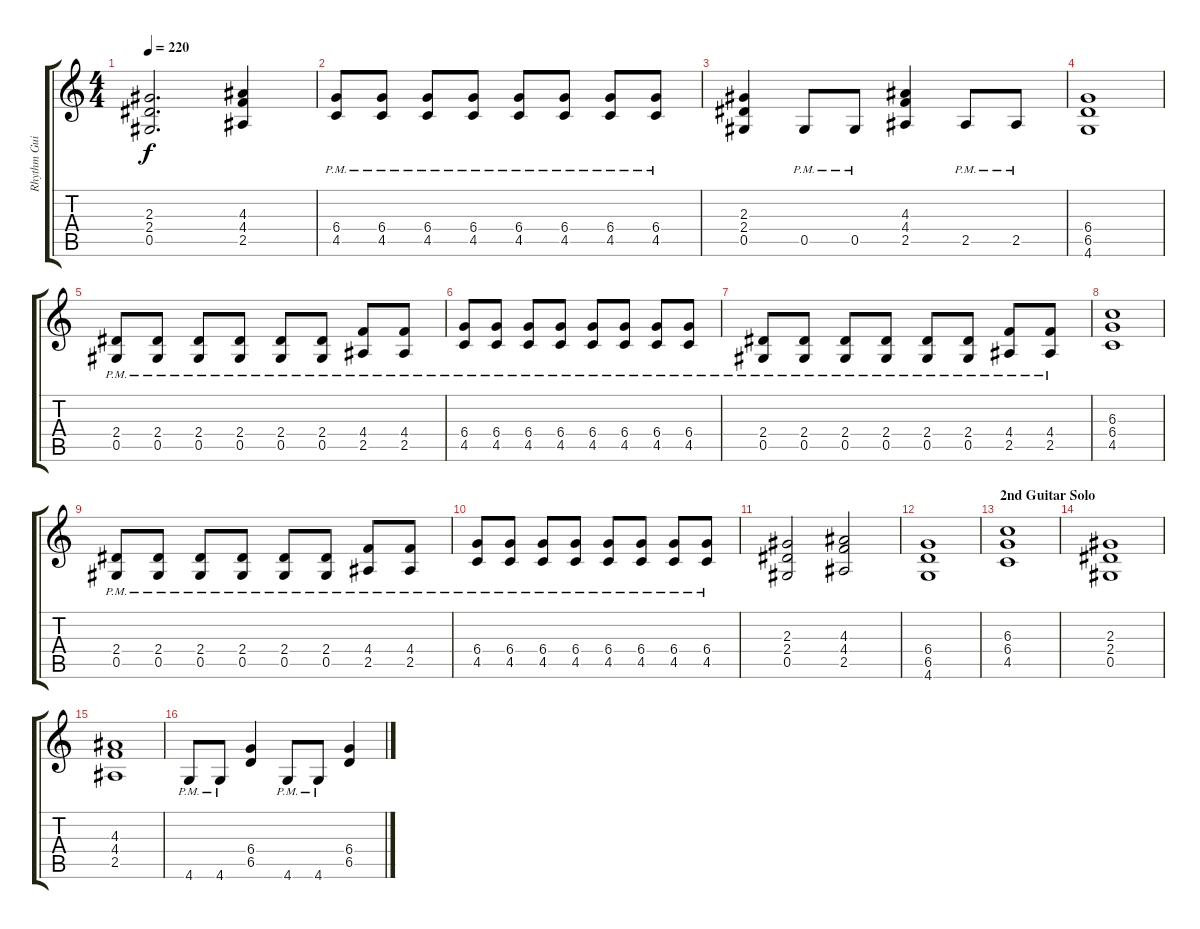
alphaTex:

\track ("Rhythm Guitar 1" "Rhythm Gui") {instrument distortionguitar}
\staff {score tabs}
\tuning (Eb4 Bb3 Gb3 Db3 Ab2 Eb2) {hide}
\ts (4 4)
\tempo 220
\clef g2
\ks c
(2.3 2.4 0.5).2{d dy f} (4.3 4.4 2.5).4 |
(6.4{pm} 4.5{pm}).8 (6.4{pm} 4.5{pm}).8 (6.4{pm} 4.5{pm}).8 (6.4{pm} 4.5{pm}).8 (6.4{pm} 4.5{pm}).8 (6.4{pm} 4.5{pm}).8 (6.4{pm} 4.5{pm}).8 (6.4{pm} 4.5{pm}).8 |
(2.3 2.4 0.5).4 0.5{pm}.8 0.5{pm}.8 (4.3 4.4 2.5).4 2.5{pm}.8 2.5{pm}.8 |
(6.4 6.5 4.6).1 |
(2.4{pm} 0.5{pm}).8 (2.4{pm} 0.5{pm}).8 (2.4{pm} 0.5{pm}).8 (2.4{pm} 0.5{pm}).8 (2.4{pm} 0.5{pm}).8 (2.4{pm} 0.5{pm}).8 (4.4{pm} 2.5{pm}).8 (4.4{pm} 2.5{pm}).8 |
(6.4{pm} 4.5{pm}).8 (6.4{pm} 4.5{pm}).8 (6.4{pm} 4.5{pm}).8 (6.4{pm} 4.5{pm}).8 (6.4{pm} 4.5{pm}).8 (6.4{pm} 4.5{pm}).8 (6.4{pm} 4.5{pm}).8 (6.4{pm} 4.5{pm}).8 |
(2.4{pm} 0.5{pm}).8 (2.4{pm} 0.5{pm}).8 (2.4{pm} 0.5{pm}).8 (2.4{pm} 0.5{pm}).8 (2.4{pm} 0.5{pm}).8 (2.4{pm} 0.5{pm}).8 (4.4{pm} 2.5{pm}).8 (4.4{pm} 2.5{pm}).8 |
(6.3 6.4 4.5).1 |
(2.4{pm} 0.5{pm}).8 (2.4{pm} 0.5{pm}).8 (2.4{pm} 0.5{pm}).8 (2.4{pm} 0.5{pm}).8 (2.4{pm} 0.5{pm}).8 (2.4{pm} 0.5{pm}).8 (4.4{pm} 2.5{pm}).8 (4.4{pm} 2.5{pm}).8 |
(6.4{pm} 4.5{pm}).8 (6.4{pm} 4.5{pm}).8 (6.4{pm} 4.5{pm}).8 (6.4{pm} 4.5{pm}).8 (6.4{pm} 4.5{pm}).8 (6.4{pm} 4.5{pm}).8 (6.4{pm} 4.5{pm}).8 (6.4{pm} 4.5{pm}).8 |
(2.3 2.4 0.5).2 (4.3 4.4 2.5).2 |
(6.4 6.5 4.6).1 |
\section ("" "2nd Guitar Solo")
(6.3 6.4 4.5).1 |
(2.3 2.4 0.5).1 |
(4.3 4.4 2.5).1 |
4.6{pm}.8 4.6{pm}.8 (6.4 6.5).4 4.6{pm}.8 4.6{pm}.8 (6.4 6.5).4
